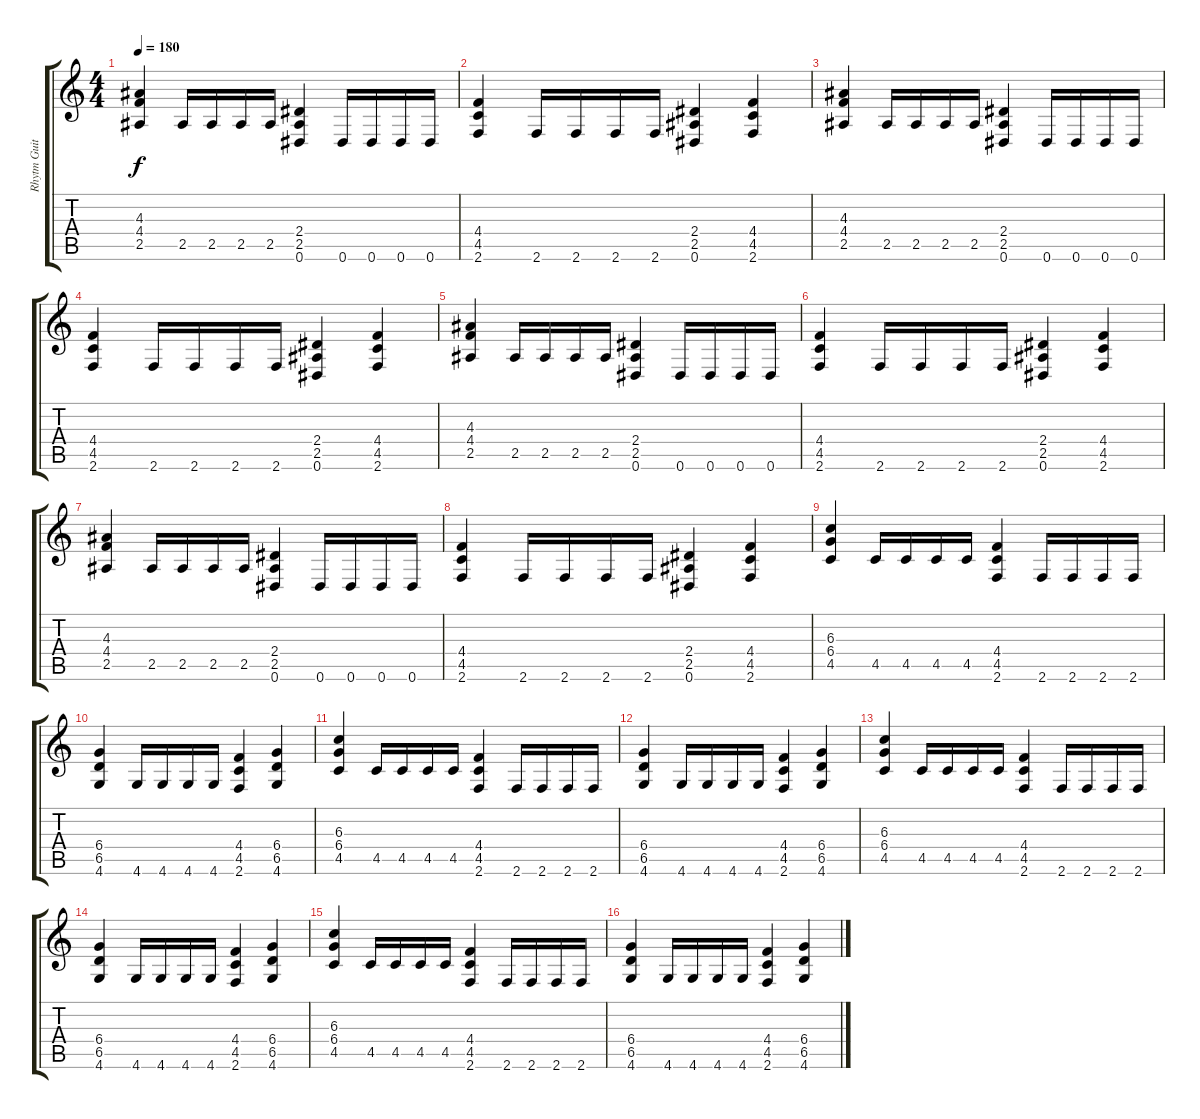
\track ("Rhytm Guitar" "Rhytm Guit") {instrument distortionguitar}
\staff {score tabs}
\tuning (Eb4 Bb3 Gb3 Db3 Ab2 Eb2) {hide}
\ts (4 4)
\tempo 180
\clef g2
\ks c
(4.3 4.4 2.5).4{dy f} 2.5.16 2.5.16 2.5.16 2.5.16 (2.4 2.5 0.6).4 0.6.16 0.6.16 0.6.16 0.6.16 |
(4.4 4.5 2.6).4 2.6.16 2.6.16 2.6.16 2.6.16 (2.4 2.5 0.6).4 (4.4 4.5 2.6).4 |
(4.3 4.4 2.5).4 2.5.16 2.5.16 2.5.16 2.5.16 (2.4 2.5 0.6).4 0.6.16 0.6.16 0.6.16 0.6.16 |
(4.4 4.5 2.6).4 2.6.16 2.6.16 2.6.16 2.6.16 (2.4 2.5 0.6).4 (4.4 4.5 2.6).4 |
(4.3 4.4 2.5).4 2.5.16 2.5.16 2.5.16 2.5.16 (2.4 2.5 0.6).4 0.6.16 0.6.16 0.6.16 0.6.16 |
(4.4 4.5 2.6).4 2.6.16 2.6.16 2.6.16 2.6.16 (2.4 2.5 0.6).4 (4.4 4.5 2.6).4 |
(4.3 4.4 2.5).4 2.5.16 2.5.16 2.5.16 2.5.16 (2.4 2.5 0.6).4 0.6.16 0.6.16 0.6.16 0.6.16 |
(4.4 4.5 2.6).4 2.6.16 2.6.16 2.6.16 2.6.16 (2.4 2.5 0.6).4 (4.4 4.5 2.6).4 |
(6.3 6.4 4.5).4 4.5.16 4.5.16 4.5.16 4.5.16 (4.4 4.5 2.6).4 2.6.16 2.6.16 2.6.16 2.6.16 |
(6.4 6.5 4.6).4 4.6.16 4.6.16 4.6.16 4.6.16 (4.4 4.5 2.6).4 (6.4 6.5 4.6).4 |
(6.3 6.4 4.5).4 4.5.16 4.5.16 4.5.16 4.5.16 (4.4 4.5 2.6).4 2.6.16 2.6.16 2.6.16 2.6.16 |
(6.4 6.5 4.6).4 4.6.16 4.6.16 4.6.16 4.6.16 (4.4 4.5 2.6).4 (6.4 6.5 4.6).4 |
(6.3 6.4 4.5).4 4.5.16 4.5.16 4.5.16 4.5.16 (4.4 4.5 2.6).4 2.6.16 2.6.16 2.6.16 2.6.16 |
(6.4 6.5 4.6).4 4.6.16 4.6.16 4.6.16 4.6.16 (4.4 4.5 2.6).4 (6.4 6.5 4.6).4 |
(6.3 6.4 4.5).4 4.5.16 4.5.16 4.5.16 4.5.16 (4.4 4.5 2.6).4 2.6.16 2.6.16 2.6.16 2.6.16 |
(6.4 6.5 4.6).4 4.6.16 4.6.16 4.6.16 4.6.16 (4.4 4.5 2.6).4 (6.4 6.5 4.6).4
